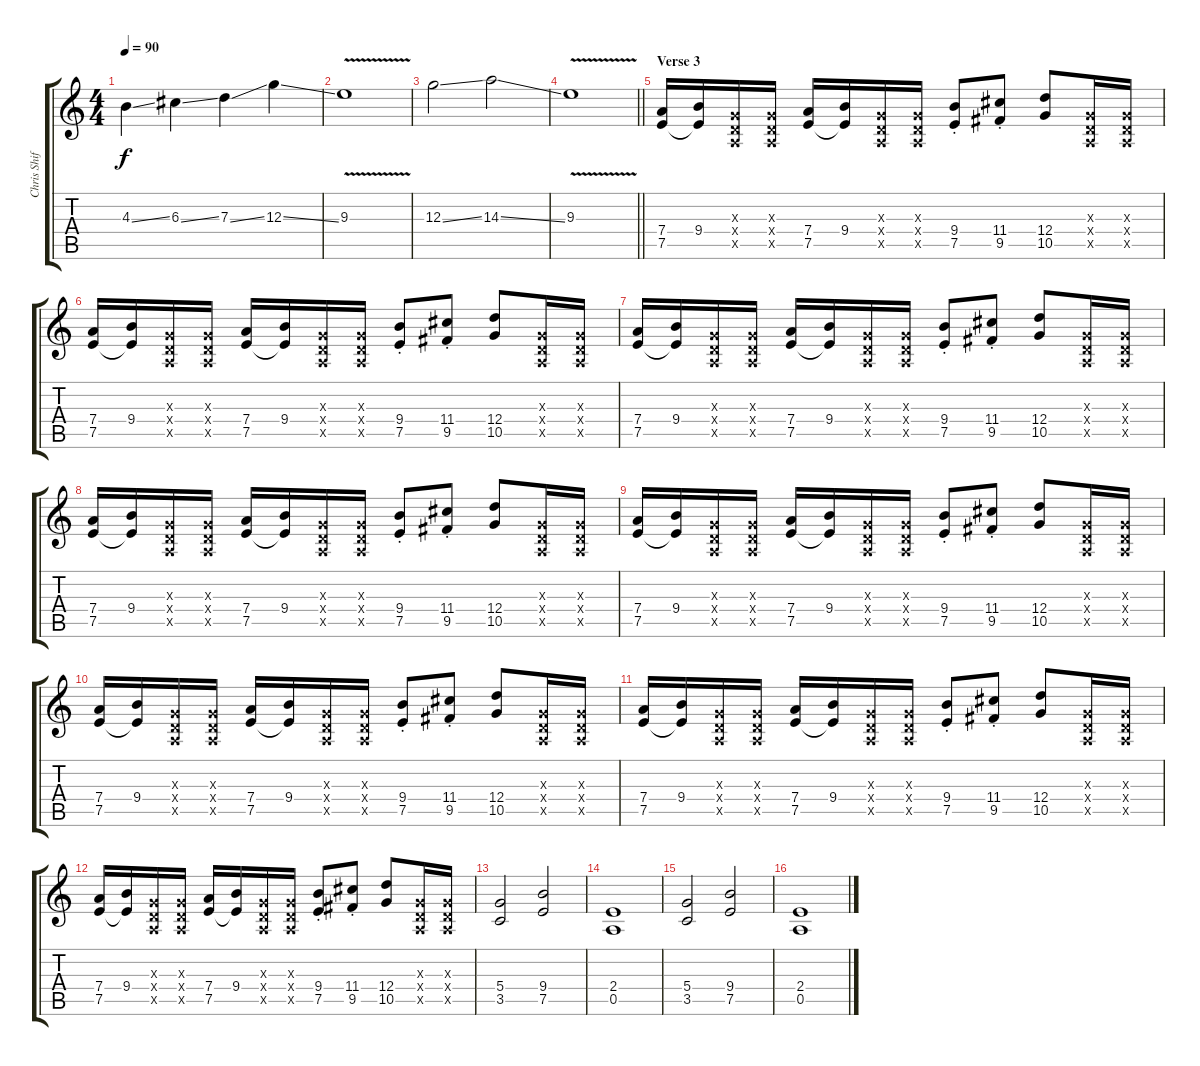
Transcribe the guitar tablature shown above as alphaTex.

\track ("Chris Shiflett" "Chris Shif") {instrument distortionguitar}
\staff {score tabs}
\tuning (E4 B3 G3 D3 A2 E2) {hide}
\ts (4 4)
\tempo 90
\clef g2
\ks c
4.3{ss}.4{dy f} 6.3{ss}.4 7.3{ss}.4 12.3{ss}.4 |
9.3{v}.1 |
12.3{ss}.2 14.3{ss}.2 |
\barLineRight lightlight
9.3{v}.1 |
\section ("" "Verse 3")
(7.4 7.5).16{volume 14 balance 13 instrument distortionguitar} (9.4 7.5{t}).16 (0.3{x} 0.4{x} 0.5{x}).16 (0.3{x} 0.4{x} 0.5{x}).16 (7.4 7.5).16 (9.4 7.5{t}).16 (0.3{x} 0.4{x} 0.5{x}).16 (0.3{x} 0.4{x} 0.5{x}).16 (9.4{st} 7.5{st}).8 (11.4{st} 9.5{st}).8 (12.4 10.5).8 (0.3{x} 0.4{x} 0.5{x}).16 (0.3{x} 0.4{x} 0.5{x}).16 |
(7.4 7.5).16 (9.4 7.5{t}).16 (0.3{x} 0.4{x} 0.5{x}).16 (0.3{x} 0.4{x} 0.5{x}).16 (7.4 7.5).16 (9.4 7.5{t}).16 (0.3{x} 0.4{x} 0.5{x}).16 (0.3{x} 0.4{x} 0.5{x}).16 (9.4{st} 7.5{st}).8 (11.4{st} 9.5{st}).8 (12.4 10.5).8 (0.3{x} 0.4{x} 0.5{x}).16 (0.3{x} 0.4{x} 0.5{x}).16 |
(7.4 7.5).16 (9.4 7.5{t}).16 (0.3{x} 0.4{x} 0.5{x}).16 (0.3{x} 0.4{x} 0.5{x}).16 (7.4 7.5).16 (9.4 7.5{t}).16 (0.3{x} 0.4{x} 0.5{x}).16 (0.3{x} 0.4{x} 0.5{x}).16 (9.4{st} 7.5{st}).8 (11.4{st} 9.5{st}).8 (12.4 10.5).8 (0.3{x} 0.4{x} 0.5{x}).16 (0.3{x} 0.4{x} 0.5{x}).16 |
(7.4 7.5).16 (9.4 7.5{t}).16 (0.3{x} 0.4{x} 0.5{x}).16 (0.3{x} 0.4{x} 0.5{x}).16 (7.4 7.5).16 (9.4 7.5{t}).16 (0.3{x} 0.4{x} 0.5{x}).16 (0.3{x} 0.4{x} 0.5{x}).16 (9.4{st} 7.5{st}).8 (11.4{st} 9.5{st}).8 (12.4 10.5).8 (0.3{x} 0.4{x} 0.5{x}).16 (0.3{x} 0.4{x} 0.5{x}).16 |
(7.4 7.5).16 (9.4 7.5{t}).16 (0.3{x} 0.4{x} 0.5{x}).16 (0.3{x} 0.4{x} 0.5{x}).16 (7.4 7.5).16 (9.4 7.5{t}).16 (0.3{x} 0.4{x} 0.5{x}).16 (0.3{x} 0.4{x} 0.5{x}).16 (9.4{st} 7.5{st}).8 (11.4{st} 9.5{st}).8 (12.4 10.5).8 (0.3{x} 0.4{x} 0.5{x}).16 (0.3{x} 0.4{x} 0.5{x}).16 |
(7.4 7.5).16 (9.4 7.5{t}).16 (0.3{x} 0.4{x} 0.5{x}).16 (0.3{x} 0.4{x} 0.5{x}).16 (7.4 7.5).16 (9.4 7.5{t}).16 (0.3{x} 0.4{x} 0.5{x}).16 (0.3{x} 0.4{x} 0.5{x}).16 (9.4{st} 7.5{st}).8 (11.4{st} 9.5{st}).8 (12.4 10.5).8 (0.3{x} 0.4{x} 0.5{x}).16 (0.3{x} 0.4{x} 0.5{x}).16 |
(7.4 7.5).16 (9.4 7.5{t}).16 (0.3{x} 0.4{x} 0.5{x}).16 (0.3{x} 0.4{x} 0.5{x}).16 (7.4 7.5).16 (9.4 7.5{t}).16 (0.3{x} 0.4{x} 0.5{x}).16 (0.3{x} 0.4{x} 0.5{x}).16 (9.4{st} 7.5{st}).8 (11.4{st} 9.5{st}).8 (12.4 10.5).8 (0.3{x} 0.4{x} 0.5{x}).16 (0.3{x} 0.4{x} 0.5{x}).16 |
(7.4 7.5).16 (9.4 7.5{t}).16 (0.3{x} 0.4{x} 0.5{x}).16 (0.3{x} 0.4{x} 0.5{x}).16 (7.4 7.5).16 (9.4 7.5{t}).16 (0.3{x} 0.4{x} 0.5{x}).16 (0.3{x} 0.4{x} 0.5{x}).16 (9.4{st} 7.5{st}).8 (11.4{st} 9.5{st}).8 (12.4 10.5).8 (0.3{x} 0.4{x} 0.5{x}).16 (0.3{x} 0.4{x} 0.5{x}).16 |
(5.4 3.5).2 (9.4 7.5).2 |
(2.4 0.5).1 |
(5.4 3.5).2 (9.4 7.5).2 |
(2.4 0.5).1
